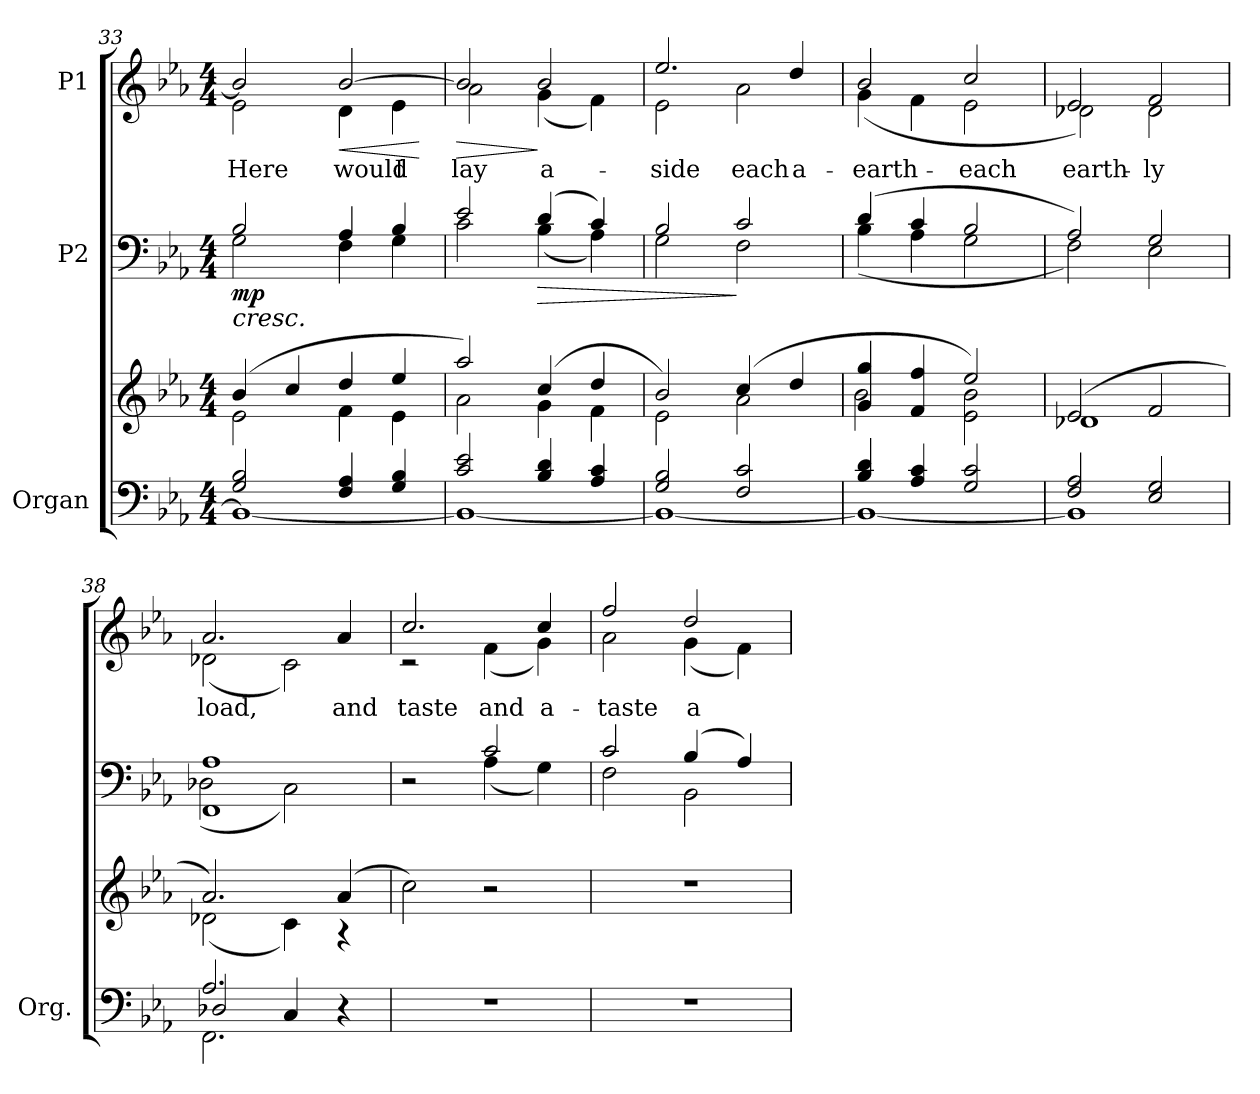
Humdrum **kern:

**kern	**kern	**kern	**dynam	**kern	**text	**dynam
*part3	*part3	*part2	*part2	*part1	*part1	*part1
*staff4	*staff3	*staff2	*staff2	*staff1	*staff1	*staff1
*I"Organ	*	*I"P2	*	*I"P1	*	*
*I'Org.	*	*	*	*	*	*
*clefF4	*clefG2	*clefF4	*	*clefG2	*	*
*k[b-e-a-]	*k[b-e-a-]	*k[b-e-a-]	*	*k[b-e-a-]	*	*
*E-:	*E-:	*E-:	*	*E-:	*	*
*M4/4	*M4/4	*M4/4	*	*M4/4	*	*
=33	=33	=33	=33	=33	=33	=33
*^	*^	*^	*	*	*	*
!	!	!	!	!	!	!LO:HP:b	!	!	!
*	*	*	*	*	*	*	*^	*	*
!	!	!	!	!	!	!	!	!	!LO:LY:b:color=#000000	!
2Gi/ 2B-i	1BB-i_<	(4b-i/	2e-i\	2B-i/	2Gi\	< mp	2b-i/]	2e-i\	Here	.
.	.	4cci/	.	.	.	.	.	.	.	.
!	!	!	!	!	!	!	!	!	!LO:LY:a:color=#000000	!LO:HP:b
!	!	!	!	!	!	!	!	!	!LO:LY:b:color=#000000	!
4Fi/ 4A-i	.	4ddi/	4fi\	4A-i/	4Fi\	.	[>2b-i/	4di\	would	<
!	!	!	!	!	!	!	!	!	!LO:LY:b:color=#000000	!
4Gi/ 4B-i	.	4ee-i/	4e-i\	4B-i/	4Gi\	.	.	4e-i\	I	.
*v	*v	*	*	*v	*v	*	*v	*v	*	*
*	*v	*v	*	*	*	*	*
.	.	.	.	.	.	[
=34	=34	=34	=34	=34	=34	=34
*^	*^	*^	*	*^	*	*
!	!	!	!	!	!	!	!	!	!LO:LY:b:color=#000000	!LO:HP:b
2ci/ 2e-i	1BB-i_<	2aa-i/)	2a-i\	2e-i/	2ci\	.	2b-i/]	2a-i\	lay	>
!	!	!	!	!	!	!LO:HP:b	!	!	!	!
!	!	!	!	!	!	!	!	!	!LO:LY:a:color=#000000	!
!	!	!	!	!	!	!	!	!	!LO:LY:b:color=#000000	!
4B-i/ 4di	.	(4cci/	4gi\	(4di/	(4B-i\	>	2b-i/	(4gi\	a-	]
4A-i/ 4ci	.	4ddi/	4fi\	4ci/)	4A-i\)	.	.	4fi\)	.	.
*v	*v	*	*	*v	*v	*	*v	*v	*	*
*	*v	*v	*	*	*	*	*
.	.	.	[	.	.	.
=35	=35	=35	=35	=35	=35	=35
*^	*^	*^	*	*	*	*
!	!	!	!	!	!	!	!	!LO:LY:a:color=#000000	!
*	*	*	*	*	*	*	*^	*	*
!	!	!	!	!	!	!	!	!	!LO:LY:b:color=#000000	!
2Gi/ 2B-i	1BB-i_<	2b-i/)	2e-i\	2B-i/	2Gi\	.	2.ee-i/	2e-i\	-side	.
!	!	!	!	!	!	!	!	!	!LO:LY:b:color=#000000	!
2Fi/ 2ci	.	(4cci/	2a-i\	2ci/	2Fi\	]	.	2a-i\	each	.
!	!	!	!	!	!	!	!	!	!LO:LY:a:color=#000000	!
.	.	4ddi/	.	.	.	.	4ddi/	.	a-	.
!!LO:LB:g=z	!!
=36	=36	=36	=36	=36	=36	=36	=36	=36	=36	=36
!	!	!	!	!	!	!	!	!	!LO:LY:a:color=#000000	!
!	!	!	!	!	!	!	!	!	!LO:LY:b:color=#000000	!
4B-i/ 4di	1BB-i_<	4gi/ 4ggi	2b-i\	(4di/	(4B-i\	.	2b-i/	(4gi\	earth-	.
4A-i/ 4ci	.	4fi/ 4ffi	.	4ci/	4A-i\	.	.	4fi\	.	.
!	!	!	!	!	!	!	!	!	!LO:LY:a:color=#000000	!
2Gi/ 2ci	.	2ee-i/)	2e-i\ 2b-i	2B-i/	2Gi\	.	2cci/	2e-i\	each	.
=37	=37	=37	=37	=37	=37	=37	=37	=37	=37	=37
!	!	!	!	!	!	!	!	!	!LO:LY:a:color=#000000	!
2Fi/ 2A-i	1BB-i]	(2e-i/	1d-Xi	2A-i/)	2Fi\)	.	2e-i/	2d-Xi\)	earth-	.
!	!	!	!	!	!	!	!	!	!LO:LY:a:color=#000000	!
!	!	!	!	!	!	!	!	!	!LO:LY:b:color=#000000	!
2E-i/ 2Gi	.	2fi/	.	2Gi/	2E-i\	.	2fi/	2d-i\	-ly	.
=38	=38	=38	=38	=38	=38	=38	=38	=38	=38	=38
*	*^	*	*	*	*	*	*	*	*	*
!	!	!	!	!	!	!	!	!	!	!LO:LY:a:color=#000000	!
!	!	!	!	!	!	!	!	!	!	!LO:LY:b:color=#000000	!
2.A-i/	2.FFi\	2D-Xi/	2.a-i/)	(2d-Xi\	1FFi 1A-i	(2D-Xi\	.	2.a-i/	(2d-Xi\	load,	.
.	.	4Ci/	.	4ci\)	.	2Ci\)	.	.	2ci\)	.	.
!	!	!	!	!	!	!	!	!	!	!LO:LY:a:color=#000000	!
4ryy	4r	4ryy	(4a-i/	4r	.	.	.	4a-i/	.	and	.
*v	*v	*v	*	*	*	*	*	*	*	*	*
*	*v	*v	*	*	*	*	*	*	*
=39	=39	=39	=39	=39	=39	=39	=39	=39
*^	*^	*	*	*	*	*	*	*
*	*^	*	*	*	*	*	*	*	*	*
!	!	!	!	!	!	!	!	!	!	!LO:LY:a:color=#000000	!
*v	*v	*v	*	*	*	*	*	*	*	*	*
*	*v	*v	*	*	*	*	*	*	*
1r	2cci\)	2ryy	2r	.	2.cci/	2r	taste	.
!	!	!	!	!	!	!	!LO:LY:b:color=#000000	!
.	2r	2ci/	(4A-i\	.	.	(4fi\	and	.
!	!	!	!	!	!	!	!LO:LY:a:color=#000000	!
.	.	.	4Gi\)	.	4cci/	4gi\)	a-	.
=40	=40	=40	=40	=40	=40	=40	=40	=40
!	!	!	!	!	!	!	!LO:LY:a:color=#000000	!
!	!	!	!	!	!	!	!LO:LY:b:color=#000000	!
1r	1r	2ci/	2Fi\	.	2ffi/	2a-i\	taste	.
!	!	!	!	!	!	!	!LO:LY:a:color=#000000	!
!	!	!	!	!	!	!	!LO:LY:b:color=#000000	!
.	.	(4B-i/	2BB-i\	.	2ddi/	(4gi\	a-	.
.	.	4A-i/)	.	.	.	4fi\)	.	.
*	*	*v	*v	*	*	*	*	*
*	*	*	*	*v	*v	*	*
=	=	=	=	=	=	=
*-	*-	*-	*-	*-	*-	*-
